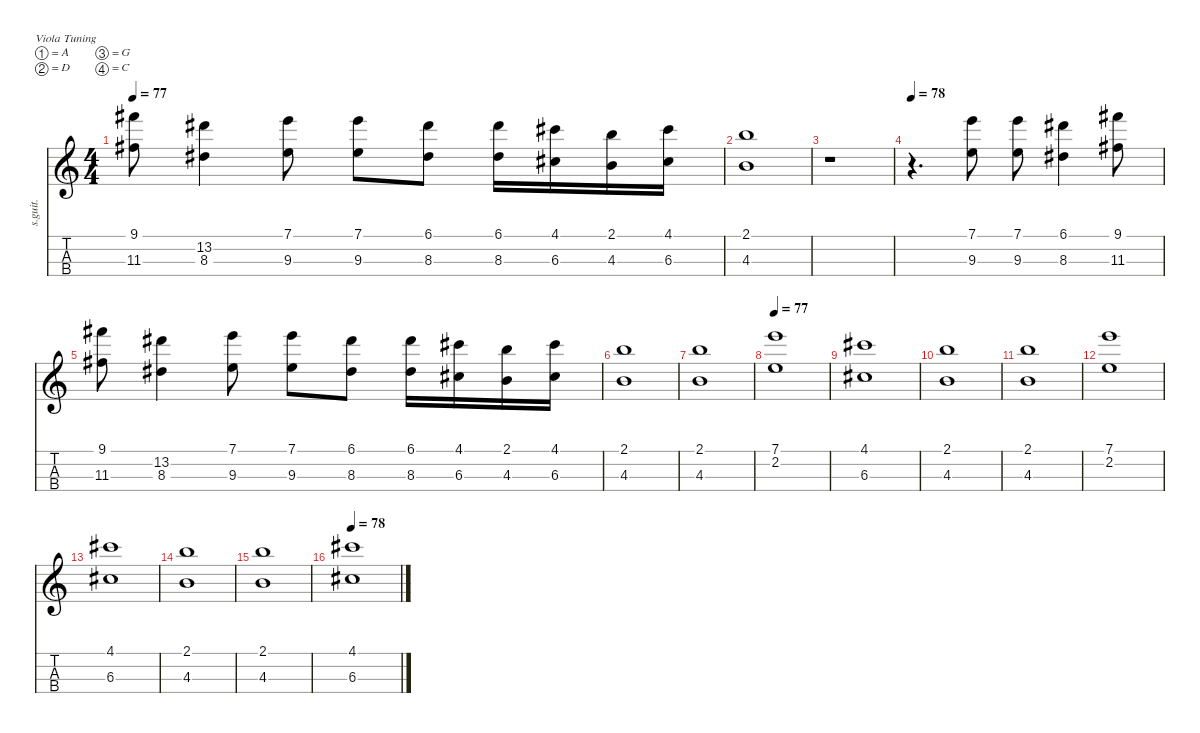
\defaultSystemsLayout 4
\hideDynamics
\bracketExtendMode nobrackets
\track (" (Viola 1)" "s.guit.") {instrument viola}
\staff {score tabs}
\tuning (A4 D4 G3 C3)
\displaytranspose 12
\ts (4 4)
\tempo 77
\clef g2
\ks c
(9.1{acc #} 11.3{acc #}).8{lyrics (0 "") lyrics (1 "") lyrics (2 "") lyrics (3 "") lyrics (4 "") dy mf} (13.2{acc #} 8.3{acc #}).4{lyrics (0 "") lyrics (1 "") lyrics (2 "") lyrics (3 "") lyrics (4 "")} (7.1 9.3).8{lyrics (0 "") lyrics (1 "") lyrics (2 "") lyrics (3 "") lyrics (4 "")} (7.1 9.3).8{lyrics (0 "") lyrics (1 "") lyrics (2 "") lyrics (3 "") lyrics (4 "")} (6.1{acc #} 8.3{acc #}).8{lyrics (0 "") lyrics (1 "") lyrics (2 "") lyrics (3 "") lyrics (4 "")} (6.1{acc #} 8.3{acc #}).16{lyrics (0 "") lyrics (1 "") lyrics (2 "") lyrics (3 "") lyrics (4 "")} (4.1{acc #} 6.3{acc #}).16{lyrics (0 "") lyrics (1 "") lyrics (2 "") lyrics (3 "") lyrics (4 "")} (2.1 4.3).16{lyrics (0 "") lyrics (1 "") lyrics (2 "") lyrics (3 "") lyrics (4 "")} (4.1{acc #} 6.3{acc #}).16{lyrics (0 "") lyrics (1 "") lyrics (2 "") lyrics (3 "") lyrics (4 "")} |
(2.1 4.3).1{lyrics (0 "") lyrics (1 "") lyrics (2 "") lyrics (3 "") lyrics (4 "")} |
r.1 |
\tempo 78
r.4{d} (7.1 9.3).8{lyrics (0 "") lyrics (1 "") lyrics (2 "") lyrics (3 "") lyrics (4 "")} (7.1 9.3).8{lyrics (0 "") lyrics (1 "") lyrics (2 "") lyrics (3 "") lyrics (4 "")} (6.1{acc #} 8.3{acc #}).4{lyrics (0 "") lyrics (1 "") lyrics (2 "") lyrics (3 "") lyrics (4 "")} (9.1{acc #} 11.3{acc #}).8{lyrics (0 "") lyrics (1 "") lyrics (2 "") lyrics (3 "") lyrics (4 "")} |
(9.1{acc #} 11.3{acc #}).8{lyrics (0 "") lyrics (1 "") lyrics (2 "") lyrics (3 "") lyrics (4 "")} (13.2{acc #} 8.3{acc #}).4{lyrics (0 "") lyrics (1 "") lyrics (2 "") lyrics (3 "") lyrics (4 "")} (7.1 9.3).8{lyrics (0 "") lyrics (1 "") lyrics (2 "") lyrics (3 "") lyrics (4 "")} (7.1 9.3).8{lyrics (0 "") lyrics (1 "") lyrics (2 "") lyrics (3 "") lyrics (4 "")} (6.1{acc #} 8.3{acc #}).8{lyrics (0 "") lyrics (1 "") lyrics (2 "") lyrics (3 "") lyrics (4 "")} (6.1{acc #} 8.3{acc #}).16{lyrics (0 "") lyrics (1 "") lyrics (2 "") lyrics (3 "") lyrics (4 "")} (4.1{acc #} 6.3{acc #}).16{lyrics (0 "") lyrics (1 "") lyrics (2 "") lyrics (3 "") lyrics (4 "")} (2.1 4.3).16{lyrics (0 "") lyrics (1 "") lyrics (2 "") lyrics (3 "") lyrics (4 "")} (4.1{acc #} 6.3{acc #}).16{lyrics (0 "") lyrics (1 "") lyrics (2 "") lyrics (3 "") lyrics (4 "")} |
(2.1 4.3).1{lyrics (0 "") lyrics (1 "") lyrics (2 "") lyrics (3 "") lyrics (4 "")} |
(2.1 4.3).1{lyrics (0 "") lyrics (1 "") lyrics (2 "") lyrics (3 "") lyrics (4 "")} |
\tempo 77
(7.1 2.2).1{lyrics (0 "") lyrics (1 "") lyrics (2 "") lyrics (3 "") lyrics (4 "")} |
(4.1{acc #} 6.3{acc #}).1{lyrics (0 "") lyrics (1 "") lyrics (2 "") lyrics (3 "") lyrics (4 "")} |
(2.1 4.3).1{lyrics (0 "") lyrics (1 "") lyrics (2 "") lyrics (3 "") lyrics (4 "")} |
(2.1 4.3).1{lyrics (0 "") lyrics (1 "") lyrics (2 "") lyrics (3 "") lyrics (4 "")} |
(7.1 2.2).1{lyrics (0 "") lyrics (1 "") lyrics (2 "") lyrics (3 "") lyrics (4 "")} |
(4.1{acc #} 6.3{acc #}).1{lyrics (0 "") lyrics (1 "") lyrics (2 "") lyrics (3 "") lyrics (4 "")} |
(2.1 4.3).1{lyrics (0 "") lyrics (1 "") lyrics (2 "") lyrics (3 "") lyrics (4 "")} |
(2.1 4.3).1{lyrics (0 "") lyrics (1 "") lyrics (2 "") lyrics (3 "") lyrics (4 "")} |
\tempo 78
(4.1{acc #} 6.3{acc #}).1{lyrics (0 "") lyrics (1 "") lyrics (2 "") lyrics (3 "") lyrics (4 "")}
